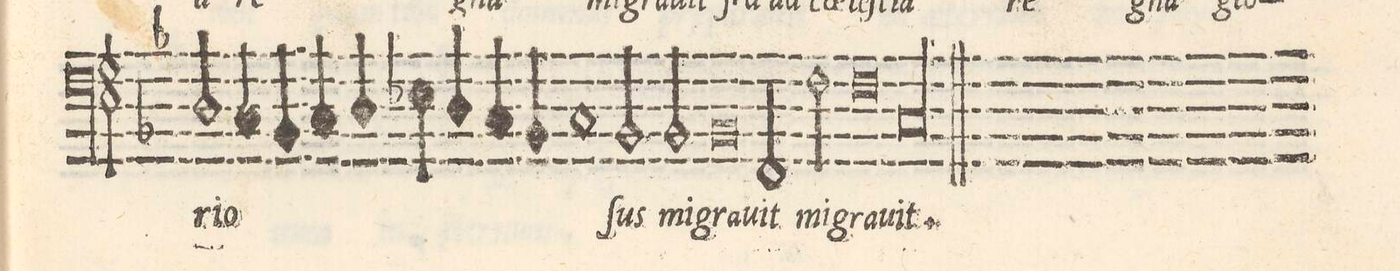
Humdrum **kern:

**kern	**text
*I"BASSVS	*
*clefF4	*
*k[b-]	*
*met(C|)	*
*M2/1	*
2D/	-ri-
4C/	-o-
4BB-/	.
4C/	.
4D/	.
=64-	=64-
4E-X\	.
4D/	.
4C/	.
4BB-/	.
1C	.
=65-	=65-
2BB-/	-ſus
2BB-/	mi-
0BB-	-gra-
=66-	=66-
2FF/	-uit
2F\	mi-
=67-	=67-
0F	-gra-
=68-	=68-
0Cl	-uit.
==	==
*-	*-
